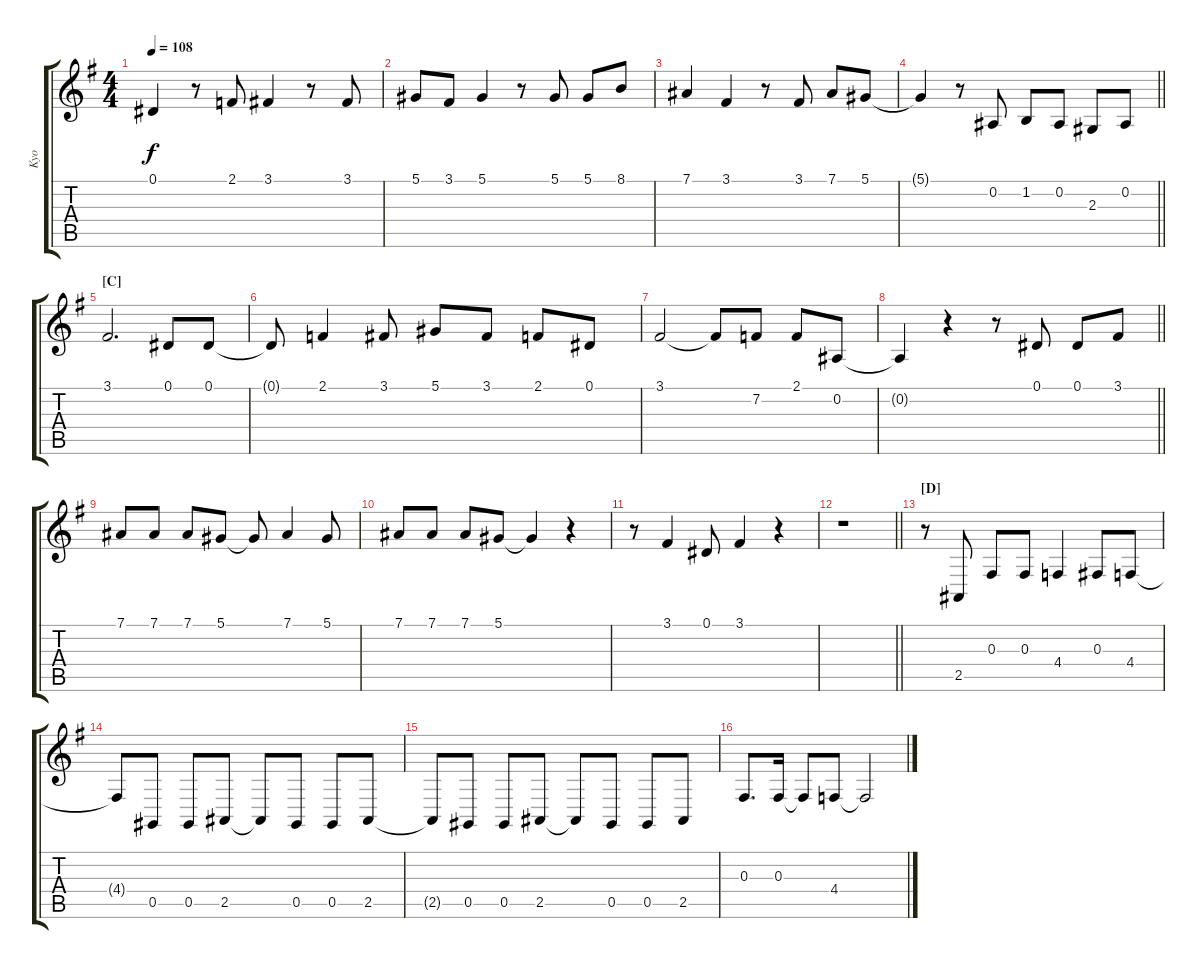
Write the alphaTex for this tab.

\track ("Kyo" "Kyo") {instrument choiraahs}
\staff {score tabs}
\tuning (Eb4 Bb3 Gb3 Db3 Ab2 Eb2) {hide}
\ts (4 4)
\tempo 108
\clef g2
\ks g
0.1{t}.4{dy f} r.8 2.1.8 3.1.4 r.8 3.1.8 |
5.1.8 3.1.8 5.1.4 r.8 5.1.8 5.1.8 8.1.8 |
7.1.4 3.1.4 r.8 3.1.8 7.1.8 5.1.8 |
\barLineRight lightlight
5.1{t}.4 r.8 0.2.8 1.2.8 0.2.8 2.3.8 0.2.8 |
\section ("" "[C]")
3.1.2{d} 0.1.8 0.1.8 |
0.1{t}.8 2.1.4 3.1.8 5.1.8 3.1.8 2.1.8 0.1.8 |
3.1.2 3.1{t}.8 7.2.8 2.1.8 0.2.8 |
\barLineRight lightlight
0.2{t}.4 r.4 r.8 0.1.8 0.1.8 3.1.8 |
7.1.8 7.1.8 7.1.8 5.1.8 5.1{t}.8 7.1.4 5.1.8 |
7.1.8 7.1.8 7.1.8 5.1.8 5.1{t}.4 r.4 |
r.8 3.1.4 0.1.8 3.1.4 r.4 |
\barLineRight lightlight
r.1 |
\section ("" "[D]")
r.8 2.5.8 0.3.8 0.3.8 4.4.4 0.3.8 4.4.8 |
4.4{t}.8 0.5.8 0.5.8 2.5.8 2.5{t}.8 0.5.8 0.5.8 2.5.8 |
2.5{t}.8 0.5.8 0.5.8 2.5.8 2.5{t}.8 0.5.8 0.5.8 2.5.8 |
0.3.8{d} 0.3.16 0.3{t}.8 4.4.8 4.4{t}.2
